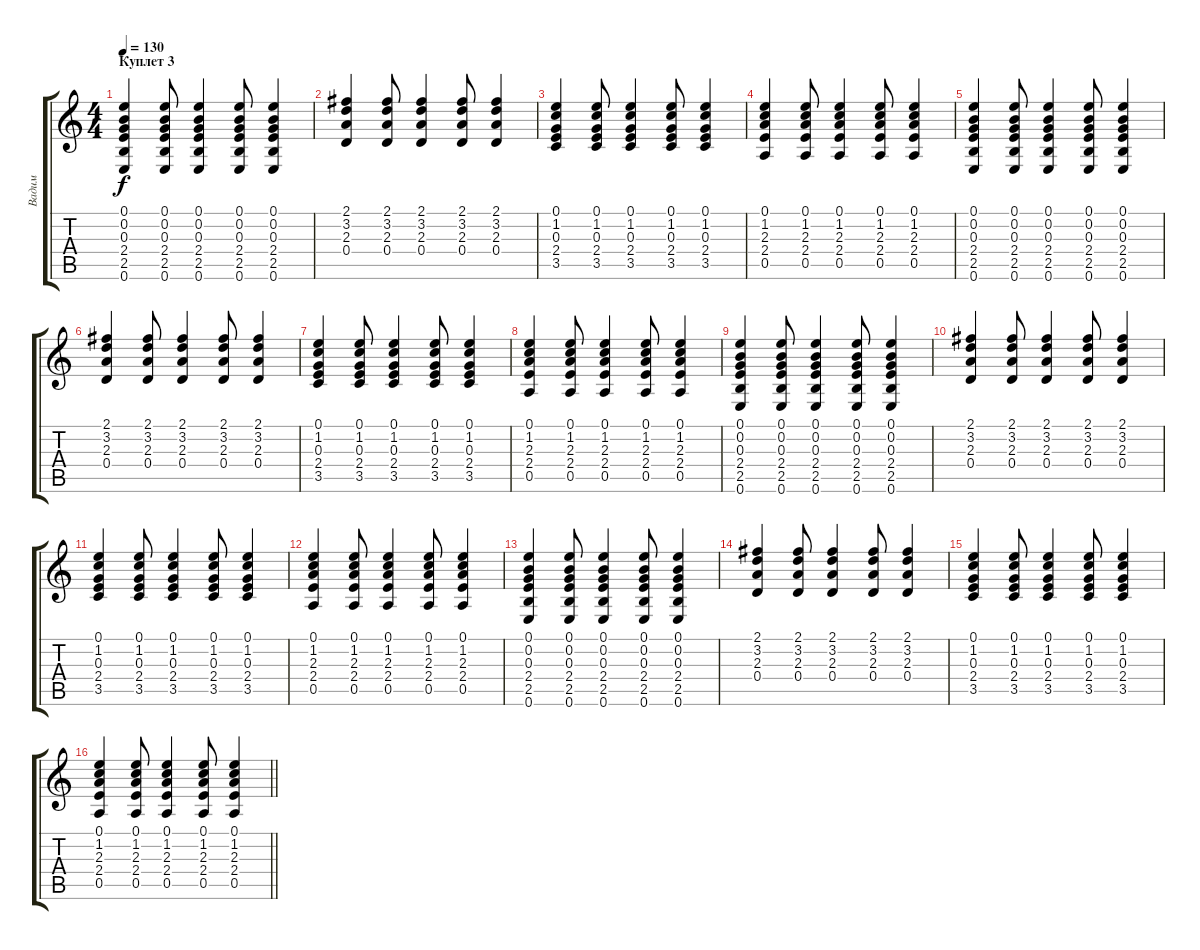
\track ("Вадим" "Вадим") {instrument acousticguitarsteel}
\staff {score tabs}
\tuning (E4 B3 G3 D3 A2 E2) {hide}
\ts (4 4)
\section ("" "Куплет 3")
\tempo 130
\clef g2
\ks c
(0.1 0.2 0.3 2.4 2.5 0.6).4{dy f} (0.1 0.2 0.3 2.4 2.5 0.6).8 (0.1 0.2 0.3 2.4 2.5 0.6).4 (0.1 0.2 0.3 2.4 2.5 0.6).8 (0.1 0.2 0.3 2.4 2.5 0.6).4 |
(2.1 3.2 2.3 0.4).4 (2.1 3.2 2.3 0.4).8 (2.1 3.2 2.3 0.4).4 (2.1 3.2 2.3 0.4).8 (2.1 3.2 2.3 0.4).4 |
(0.1 1.2 0.3 2.4 3.5).4 (0.1 1.2 0.3 2.4 3.5).8 (0.1 1.2 0.3 2.4 3.5).4 (0.1 1.2 0.3 2.4 3.5).8 (0.1 1.2 0.3 2.4 3.5).4 |
(0.1 1.2 2.3 2.4 0.5).4 (0.1 1.2 2.3 2.4 0.5).8 (0.1 1.2 2.3 2.4 0.5).4 (0.1 1.2 2.3 2.4 0.5).8 (0.1 1.2 2.3 2.4 0.5).4 |
(0.1 0.2 0.3 2.4 2.5 0.6).4 (0.1 0.2 0.3 2.4 2.5 0.6).8 (0.1 0.2 0.3 2.4 2.5 0.6).4 (0.1 0.2 0.3 2.4 2.5 0.6).8 (0.1 0.2 0.3 2.4 2.5 0.6).4 |
(2.1 3.2 2.3 0.4).4 (2.1 3.2 2.3 0.4).8 (2.1 3.2 2.3 0.4).4 (2.1 3.2 2.3 0.4).8 (2.1 3.2 2.3 0.4).4 |
(0.1 1.2 0.3 2.4 3.5).4 (0.1 1.2 0.3 2.4 3.5).8 (0.1 1.2 0.3 2.4 3.5).4 (0.1 1.2 0.3 2.4 3.5).8 (0.1 1.2 0.3 2.4 3.5).4 |
(0.1 1.2 2.3 2.4 0.5).4 (0.1 1.2 2.3 2.4 0.5).8 (0.1 1.2 2.3 2.4 0.5).4 (0.1 1.2 2.3 2.4 0.5).8 (0.1 1.2 2.3 2.4 0.5).4 |
(0.1 0.2 0.3 2.4 2.5 0.6).4 (0.1 0.2 0.3 2.4 2.5 0.6).8 (0.1 0.2 0.3 2.4 2.5 0.6).4 (0.1 0.2 0.3 2.4 2.5 0.6).8 (0.1 0.2 0.3 2.4 2.5 0.6).4 |
(2.1 3.2 2.3 0.4).4 (2.1 3.2 2.3 0.4).8 (2.1 3.2 2.3 0.4).4 (2.1 3.2 2.3 0.4).8 (2.1 3.2 2.3 0.4).4 |
(0.1 1.2 0.3 2.4 3.5).4 (0.1 1.2 0.3 2.4 3.5).8 (0.1 1.2 0.3 2.4 3.5).4 (0.1 1.2 0.3 2.4 3.5).8 (0.1 1.2 0.3 2.4 3.5).4 |
(0.1 1.2 2.3 2.4 0.5).4 (0.1 1.2 2.3 2.4 0.5).8 (0.1 1.2 2.3 2.4 0.5).4 (0.1 1.2 2.3 2.4 0.5).8 (0.1 1.2 2.3 2.4 0.5).4 |
(0.1 0.2 0.3 2.4 2.5 0.6).4 (0.1 0.2 0.3 2.4 2.5 0.6).8 (0.1 0.2 0.3 2.4 2.5 0.6).4 (0.1 0.2 0.3 2.4 2.5 0.6).8 (0.1 0.2 0.3 2.4 2.5 0.6).4 |
(2.1 3.2 2.3 0.4).4 (2.1 3.2 2.3 0.4).8 (2.1 3.2 2.3 0.4).4 (2.1 3.2 2.3 0.4).8 (2.1 3.2 2.3 0.4).4 |
(0.1 1.2 0.3 2.4 3.5).4 (0.1 1.2 0.3 2.4 3.5).8 (0.1 1.2 0.3 2.4 3.5).4 (0.1 1.2 0.3 2.4 3.5).8 (0.1 1.2 0.3 2.4 3.5).4 |
\barLineRight lightlight
(0.1 1.2 2.3 2.4 0.5).4 (0.1 1.2 2.3 2.4 0.5).8 (0.1 1.2 2.3 2.4 0.5).4 (0.1 1.2 2.3 2.4 0.5).8 (0.1 1.2 2.3 2.4 0.5).4
